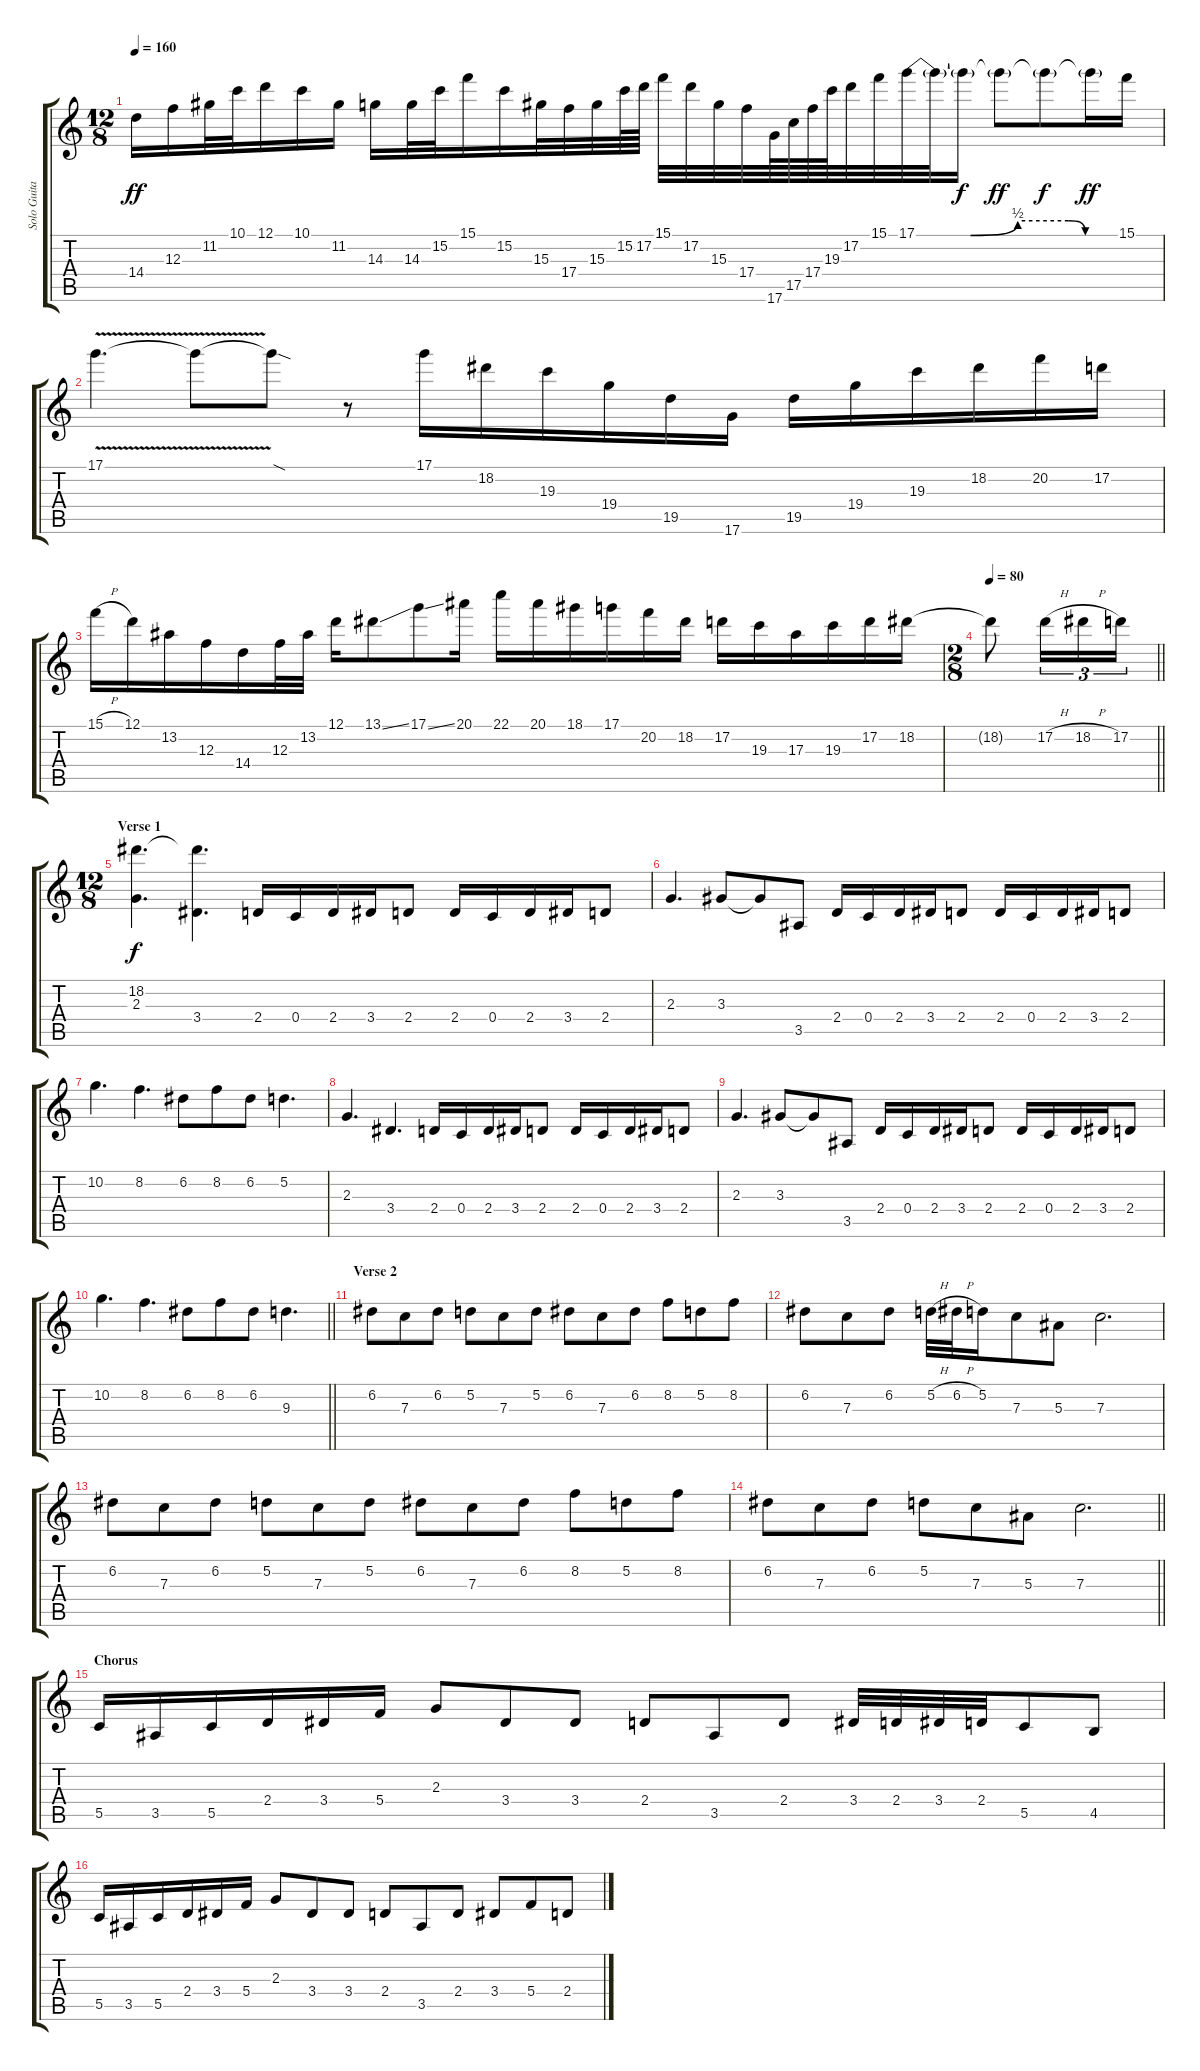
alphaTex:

\track ("Solo Guitar" "Solo Guita") {instrument overdrivenguitar}
\staff {score tabs}
\tuning (D4 A3 F3 C3 G2 D2) {hide}
\ts (12 8)
\tempo 160
\clef g2
\ks c
14.4.16{dy ff} 12.3.16 11.2.32 10.1.32 12.1.16 10.1.16 11.2.16 14.3.16 14.3.32 15.2.32 15.1.16 15.2.16 15.3.32 17.4.32 15.3.32 15.2.64 17.2.64 15.1.32 17.2.32 15.3.32 17.4.32 17.6.64 17.5.64 17.4.64 19.3.64 17.2.32 15.1.32 17.1{be (custom 0 0 16 0 30 2 45 2 50 0 60 0)}.32 17.1{t}.32 17.1{t}.16{dy f} 17.1{t}.8{dy ff} 17.1{t}.8{dy f} 17.1{t}.16{dy ff} 15.1.16 |
17.1{v}.4{d} 17.1{t}.8 17.1{sod t}.8 r.8 17.1.16 18.2.16 19.3.16 19.4.16 19.5.16 17.6.16 19.5.16 19.4.16 19.3.16 18.2.16 20.2.16 17.2.16 |
15.1{h}.16 12.1.16 13.2.16 12.3.16 14.4.16 12.3.32 13.2.32 12.1.16 13.1{ss}.8 17.1{ss}.8 20.1.16 22.1.16 20.1.16 18.1.16 17.1.16 20.2.16 18.2.16 17.2.16 19.3.16 17.3.16 19.3.16 17.2.16 18.2.16 |
\ts (2 8)
\tempo 80
\barLineRight lightlight
18.2{t}.8 17.2{h}.16{tu (3 2)} 18.2{h}.16{tu (3 2)} 17.2.16{tu (3 2)} |
\ts (12 8)
\section ("" "Verse 1")
(18.2 2.3).4{d dy f} (18.2{t} 3.4).4{d} 2.4.16 0.4.16 2.4.16 3.4.16 2.4.8 2.4.16 0.4.16 2.4.16 3.4.16 2.4.8 |
2.3.4{d} 3.3.8 3.3{t}.8 3.5.8 2.4.16 0.4.16 2.4.16 3.4.16 2.4.8 2.4.16 0.4.16 2.4.16 3.4.16 2.4.8 |
10.2.4{d} 8.2.4{d} 6.2.8 8.2.8 6.2.8 5.2.4{d} |
2.3.4{d} 3.4.4{d} 2.4.16 0.4.16 2.4.16 3.4.16 2.4.8 2.4.16 0.4.16 2.4.16 3.4.16 2.4.8 |
2.3.4{d} 3.3.8 3.3{t}.8 3.5.8 2.4.16 0.4.16 2.4.16 3.4.16 2.4.8 2.4.16 0.4.16 2.4.16 3.4.16 2.4.8 |
\barLineRight lightlight
10.2.4{d} 8.2.4{d} 6.2.8 8.2.8 6.2.8 9.3.4{d} |
\section ("" "Verse 2")
6.2.8 7.3.8 6.2.8 5.2.8 7.3.8 5.2.8 6.2.8 7.3.8 6.2.8 8.2.8 5.2.8 8.2.8 |
6.2.8 7.3.8 6.2.8 5.2{h}.32 6.2{h}.32 5.2.16 7.3.8 5.3.8 7.3.2{d} |
6.2.8 7.3.8 6.2.8 5.2.8 7.3.8 5.2.8 6.2.8 7.3.8 6.2.8 8.2.8 5.2.8 8.2.8 |
\barLineRight lightlight
6.2.8 7.3.8 6.2.8 5.2.8 7.3.8 5.3.8 7.3.2{d} |
\section ("" "Chorus")
5.5.16 3.5.16 5.5.16 2.4.16 3.4.16 5.4.16 2.3.8 3.4.8 3.4.8 2.4.8 3.5.8 2.4.8 3.4.32 2.4.32 3.4.32 2.4.32 5.5.8 4.5.8 |
5.5.16 3.5.16 5.5.16 2.4.16 3.4.16 5.4.16 2.3.8 3.4.8 3.4.8 2.4.8 3.5.8 2.4.8 3.4.8 5.4.8 2.4.8
